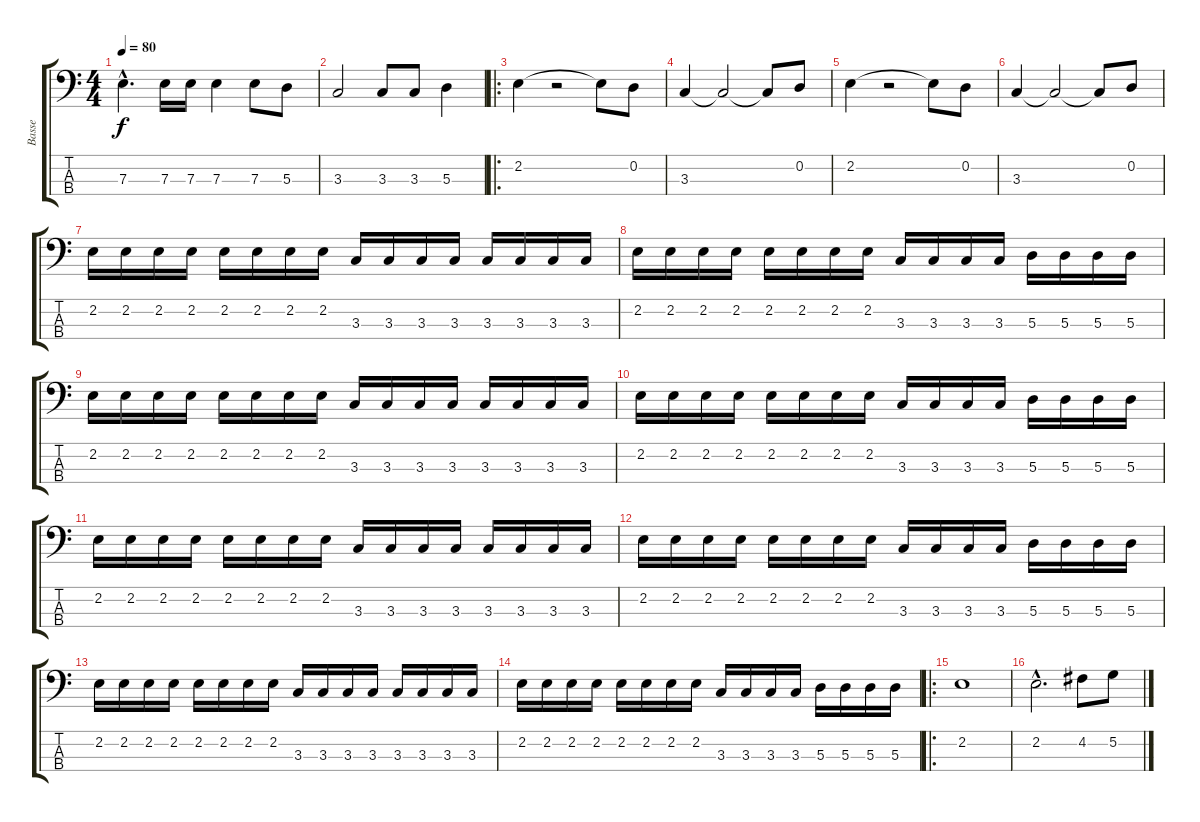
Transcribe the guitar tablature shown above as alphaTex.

\track ("Basse" "Basse") {instrument electricbassfinger}
\staff {score tabs}
\tuning (G2 D2 A1 E1) {hide}
\ts (4 4)
\tempo 80
\clef f4
\ks c
7.3{hac}.4{d dy f} 7.3.16 7.3.16 7.3.4 7.3.8 5.3.8 |
3.3.2 3.3.8 3.3.8 5.3.4 |
\ro
2.2.4 r.2 2.2{t}.8 0.2.8 |
3.3.4 3.3{t}.2 3.3{t}.8 0.2.8 |
2.2.4 r.2 2.2{t}.8 0.2.8 |
3.3.4 3.3{t}.2 3.3{t}.8 0.2.8 |
2.2.16 2.2.16 2.2.16 2.2.16 2.2.16 2.2.16 2.2.16 2.2.16 3.3.16 3.3.16 3.3.16 3.3.16 3.3.16 3.3.16 3.3.16 3.3.16 |
2.2.16 2.2.16 2.2.16 2.2.16 2.2.16 2.2.16 2.2.16 2.2.16 3.3.16 3.3.16 3.3.16 3.3.16 5.3.16 5.3.16 5.3.16 5.3.16 |
2.2.16 2.2.16 2.2.16 2.2.16 2.2.16 2.2.16 2.2.16 2.2.16 3.3.16 3.3.16 3.3.16 3.3.16 3.3.16 3.3.16 3.3.16 3.3.16 |
2.2.16 2.2.16 2.2.16 2.2.16 2.2.16 2.2.16 2.2.16 2.2.16 3.3.16 3.3.16 3.3.16 3.3.16 5.3.16 5.3.16 5.3.16 5.3.16 |
2.2.16 2.2.16 2.2.16 2.2.16 2.2.16 2.2.16 2.2.16 2.2.16 3.3.16 3.3.16 3.3.16 3.3.16 3.3.16 3.3.16 3.3.16 3.3.16 |
2.2.16 2.2.16 2.2.16 2.2.16 2.2.16 2.2.16 2.2.16 2.2.16 3.3.16 3.3.16 3.3.16 3.3.16 5.3.16 5.3.16 5.3.16 5.3.16 |
2.2.16 2.2.16 2.2.16 2.2.16 2.2.16 2.2.16 2.2.16 2.2.16 3.3.16 3.3.16 3.3.16 3.3.16 3.3.16 3.3.16 3.3.16 3.3.16 |
2.2.16 2.2.16 2.2.16 2.2.16 2.2.16 2.2.16 2.2.16 2.2.16 3.3.16 3.3.16 3.3.16 3.3.16 5.3.16 5.3.16 5.3.16 5.3.16 |
\ro
2.2.1 |
2.2{hac}.2{d} 4.2.8 5.2.8
